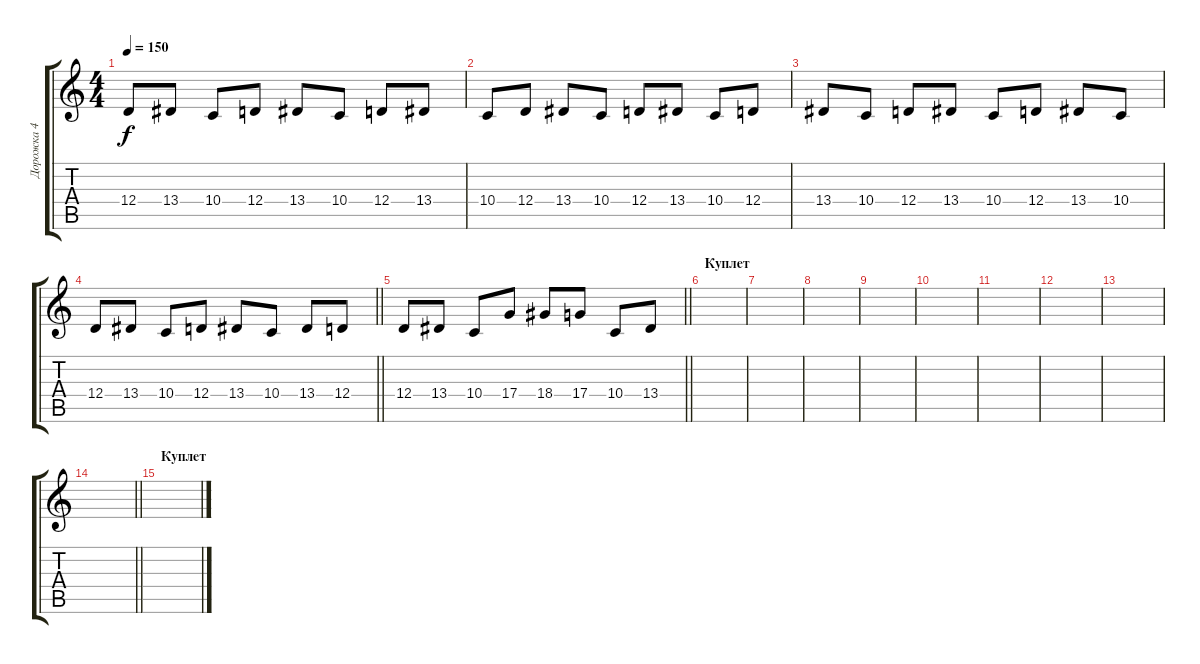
\track ("Дорожка 4" "Дорожка 4") {instrument lead1square}
\staff {score tabs}
\tuning (E4 B3 G3 D3 A2 E2) {hide}
\ts (4 4)
\tempo 150
\clef g2
\ks c
12.4.8{dy f} 13.4.8 10.4.8 12.4.8 13.4.8 10.4.8 12.4.8 13.4.8 |
10.4.8 12.4.8 13.4.8 10.4.8 12.4.8 13.4.8 10.4.8 12.4.8 |
13.4.8 10.4.8 12.4.8 13.4.8 10.4.8 12.4.8 13.4.8 10.4.8 |
\barLineRight lightlight
12.4.8 13.4.8 10.4.8 12.4.8 13.4.8 10.4.8 13.4.8 12.4.8 |
\barLineRight lightlight
12.4.8 13.4.8 10.4.8 17.4.8 18.4.8 17.4.8 10.4.8 13.4.8 |
\section ("" "Куплет ")
|
|
|
|
|
|
|
|
\barLineRight lightlight
|
\section ("" "Куплет")
